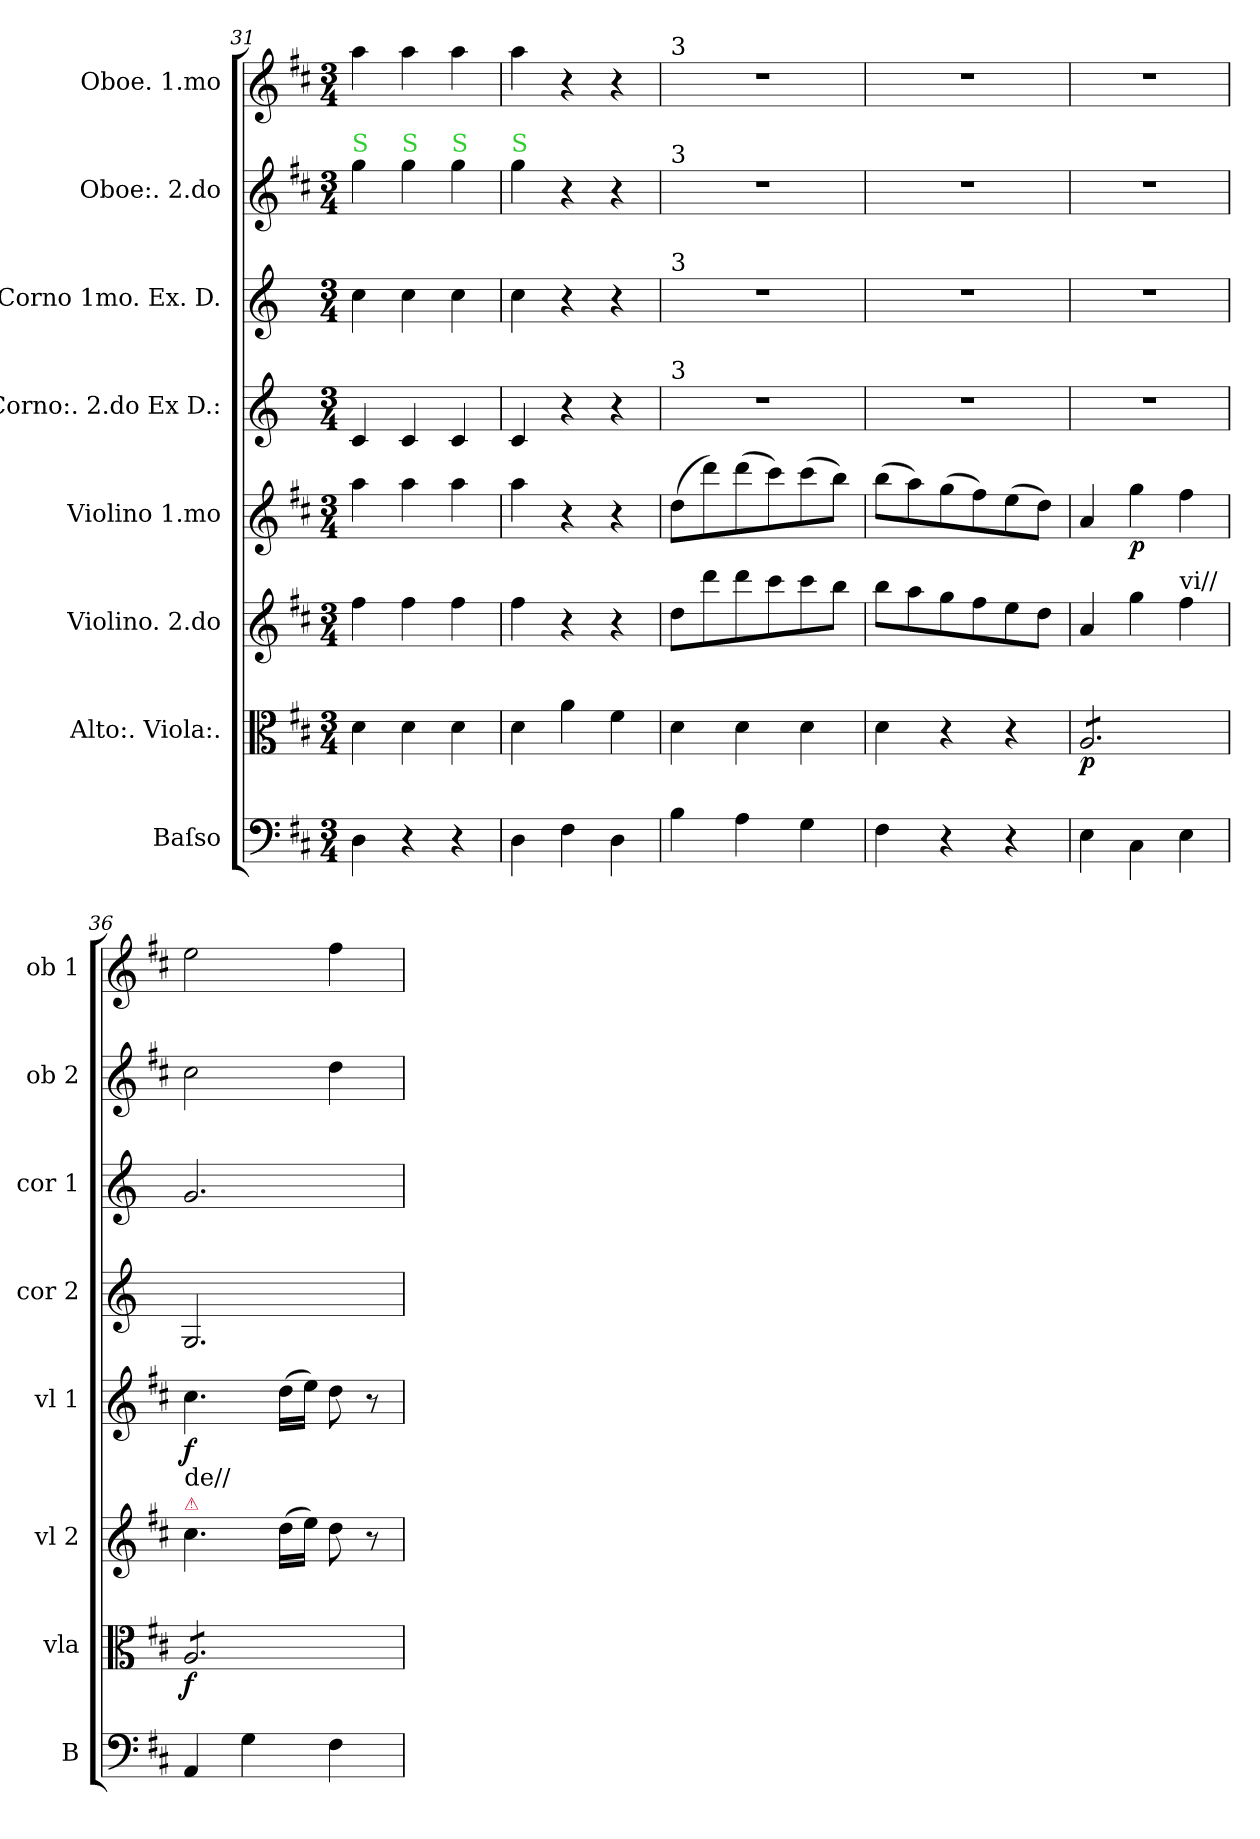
**kern	**kern	**dynam	**kern	**kern	**dynam	**kern	**kern	**kern	**kern
*part8	*part7	*part7	*part6	*part5	*part5	*part4	*part3	*part2	*part1
*staff8	*staff7	*staff7	*staff6	*staff5	*staff5	*staff4	*staff3	*staff2	*staff1
*I"Baſso	*I"Alto:. Viola:.	*	*I"Violino. 2.do	*I"Violino 1.mo	*	*I"Corno:. 2.do Ex D.:	*I"Corno 1mo. Ex. D.	*I"Oboe:. 2.do	*I"Oboe. 1.mo
*I'B	*I'vla	*	*I'vl 2	*I'vl 1	*	*I'cor 2	*I'cor 1	*I'ob 2	*I'ob 1
*clefF4	*clefC3	*	*clefG2	*clefG2	*	*clefG2	*clefG2	*clefG2	*clefG2
*	*	*	*	*	*	*ITrd6c10	*ITrd6c10	*	*
*k[f#c#]	*k[f#c#]	*	*k[f#c#]	*k[f#c#]	*	*k[f#c#]	*k[f#c#]	*k[f#c#]	*k[f#c#]
*D:	*D:	*	*D:	*D:	*	*	*	*D:	*D:
*M3/4	*M3/4	*	*M3/4	*M3/4	*	*M3/4	*M3/4	*M3/4	*M3/4
=31	=31	=31	=31	=31	=31	=31	=31	=31	=31
!	!	!	!	!	!	!	!	!LO:TX:a:color=limegreen:t=S	!
4D\	4d\	.	4ff#\	4aa\	.	4D/	4d\	4gg\	4aa\
!	!	!	!	!	!	!	!	!LO:TX:a:color=limegreen:t=S	!
4r	4d\	.	4ff#\	4aa\	.	4D/	4d\	4gg\	4aa\
!	!	!	!	!	!	!	!	!LO:TX:a:color=limegreen:t=S	!
4r	4d\	.	4ff#\	4aa\	.	4D/	4d\	4gg\	4aa\
=32	=32	=32	=32	=32	=32	=32	=32	=32	=32
!	!	!	!	!	!	!	!	!LO:TX:a:color=limegreen:t=S	!
4D\	4d\	.	4ff#\	4aa\	.	4D/	4d\	4gg\	4aa\
4F#\	4a\	.	4r	4r	.	4r	4r	4r	4r
4D\	4f#\	.	4r	4r	.	4r	4r	4r	4r
=33	=33	=33	=33	=33	=33	=33	=33	=33	=33
!	!	!	!	!	!	!	!	!	!LO:TX:a:t=3
!	!	!	!	!	!	!	!	!LO:TX:a:t=3	!
!	!	!	!	!	!	!	!LO:TX:a:t=3	!	!
!	!	!	!	!	!	!LO:TX:a:t=3	!	!	!
4B\	4d\	.	8dd\L	(8dd\L	.	2.r	2.r	2.r	2.r
.	.	.	8ddd\	8ddd\)	.	.	.	.	.
4A\	4d\	.	8ddd\	(8ddd\	.	.	.	.	.
.	.	.	8ccc#\	8ccc#\)	.	.	.	.	.
4G\	4d\	.	8ccc#\	(8ccc#\	.	.	.	.	.
.	.	.	8bb\J	8bb\J)	.	.	.	.	.
=34	=34	=34	=34	=34	=34	=34	=34	=34	=34
4F#\	4d\	.	8bb\L	(8bb\L	.	2.r	2.r	2.r	2.r
.	.	.	8aa\	8aa\)	.	.	.	.	.
4r	4r	.	8gg\	(8gg\	.	.	.	.	.
.	.	.	8ff#\	8ff#\)	.	.	.	.	.
4r	4r	.	8ee\	(8ee\	.	.	.	.	.
.	.	.	8dd\J	8dd\J)	.	.	.	.	.
=35	=35	=35	=35	=35	=35	=35	=35	=35	=35
*	*tremolo	*	*	*	*	*	*	*	*
4E\	8A/L	p	4a/	4a/	.	2.r	2.r	2.r	2.r
.	8A/	.	.	.	.	.	.	.	.
4C#\	8A/	.	4gg\	4gg\	p	.	.	.	.
.	8A/	.	.	.	.	.	.	.	.
!	!	!	!LO:TX:a:t=vi//	!	!	!	!	!	!
4E\	8A/	.	4ff#\	4ff#\	.	.	.	.	.
.	8A/J	.	.	.	.	.	.	.	.
=36	=36	=36	=36	=36	=36	=36	=36	=36	=36
!	!	!	!LO:TX:a:color=crimson:t=⚠	!	!	!	!	!	!
!	!	!	!LO:TX:a:t=de//	!	!	!	!	!	!
4AA/	8A/L	f	4.cc#\	4.cc#\	f	2.AA/	2.A/	2cc#\	2ee\
.	8A/	.	.	.	.	.	.	.	.
4G\	8A/	.	.	.	.	.	.	.	.
.	8A/	.	(16dd\LL	(16dd\LL	.	.	.	.	.
.	.	.	16ee\JJ)	16ee\JJ)	.	.	.	.	.
4F#\	8A/	.	8dd\	8dd\	.	.	.	4dd\	4ff#\
.	8A/J	.	8r	8r	.	.	.	.	.
*	*Xtremolo	*	*	*	*	*	*	*	*
=	=	=	=	=	=	=	=	=	=
*-	*-	*-	*-	*-	*-	*-	*-	*-	*-
